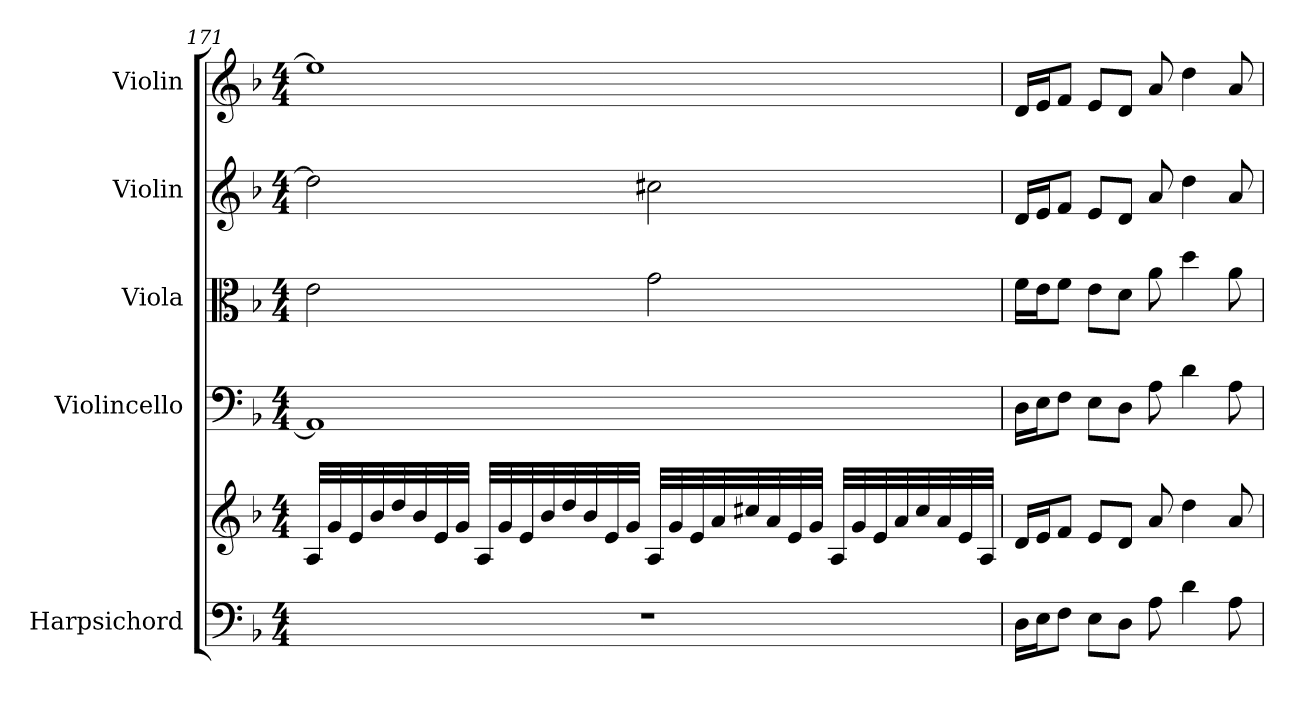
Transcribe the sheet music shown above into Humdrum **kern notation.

**kern	**kern	**kern	**kern	**kern	**kern
*part5	*part5	*part4	*part3	*part2	*part1
*staff6	*staff5	*staff4	*staff3	*staff2	*staff1
*I"Harpsichord	*	*I"Violincello	*I"Viola	*I"Violin	*I"Violin
*I'Hpschd	*	*I'Vc	*I'Vla	*I'Vln	*I'Vln
!!LO:PB:g=z
*clefF4	*clefG2	*clefF4	*clefC3	*clefG2	*clefG2
*k[b-]	*k[b-]	*k[b-]	*k[b-]	*k[b-]	*k[b-]
*M4/4	*M4/4	*M4/4	*M4/4	*M4/4	*M4/4
=171	=171	=171	=171	=171	=171
1r	32A/LLL	1AA]	2e\	2dd\]	1ee]
.	32g/	.	.	.	.
.	32e/	.	.	.	.
.	32b-/	.	.	.	.
.	32dd/	.	.	.	.
.	32b-/	.	.	.	.
.	32e/	.	.	.	.
.	32g/JJJ	.	.	.	.
.	32A/LLL	.	.	.	.
.	32g/	.	.	.	.
.	32e/	.	.	.	.
.	32b-/	.	.	.	.
.	32dd/	.	.	.	.
.	32b-/	.	.	.	.
.	32e/	.	.	.	.
.	32g/JJJ	.	.	.	.
.	32A/LLL	.	2g\	2cc#X\	.
.	32g/	.	.	.	.
.	32e/	.	.	.	.
.	32a/	.	.	.	.
.	32cc#X/	.	.	.	.
.	32a/	.	.	.	.
.	32e/	.	.	.	.
.	32g/JJJ	.	.	.	.
.	32A/LLL	.	.	.	.
.	32g/	.	.	.	.
.	32e/	.	.	.	.
.	32a/	.	.	.	.
.	32cc#/	.	.	.	.
.	32a/	.	.	.	.
.	32e/	.	.	.	.
.	32A/JJJ	.	.	.	.
=172	=172	=172	=172	=172	=172
16D\LL	16d/LL	16D\LL	16f\LL	16d/LL	16d/LL
16E\J	16e/J	16E\J	16e\J	16e/J	16e/J
8F\J	8f/J	8F\J	8f\J	8f/J	8f/J
8E\L	8e/L	8E\L	8e\L	8e/L	8e/L
8D\J	8d/J	8D\J	8d\J	8d/J	8d/J
8A\	8a/	8A\	8a\	8a/	8a/
4d\	4dd\	4d\	4dd\	4dd\	4dd\
8A\	8a/	8A\	8a\	8a/	8a/
=	=	=	=	=	=
*-	*-	*-	*-	*-	*-
